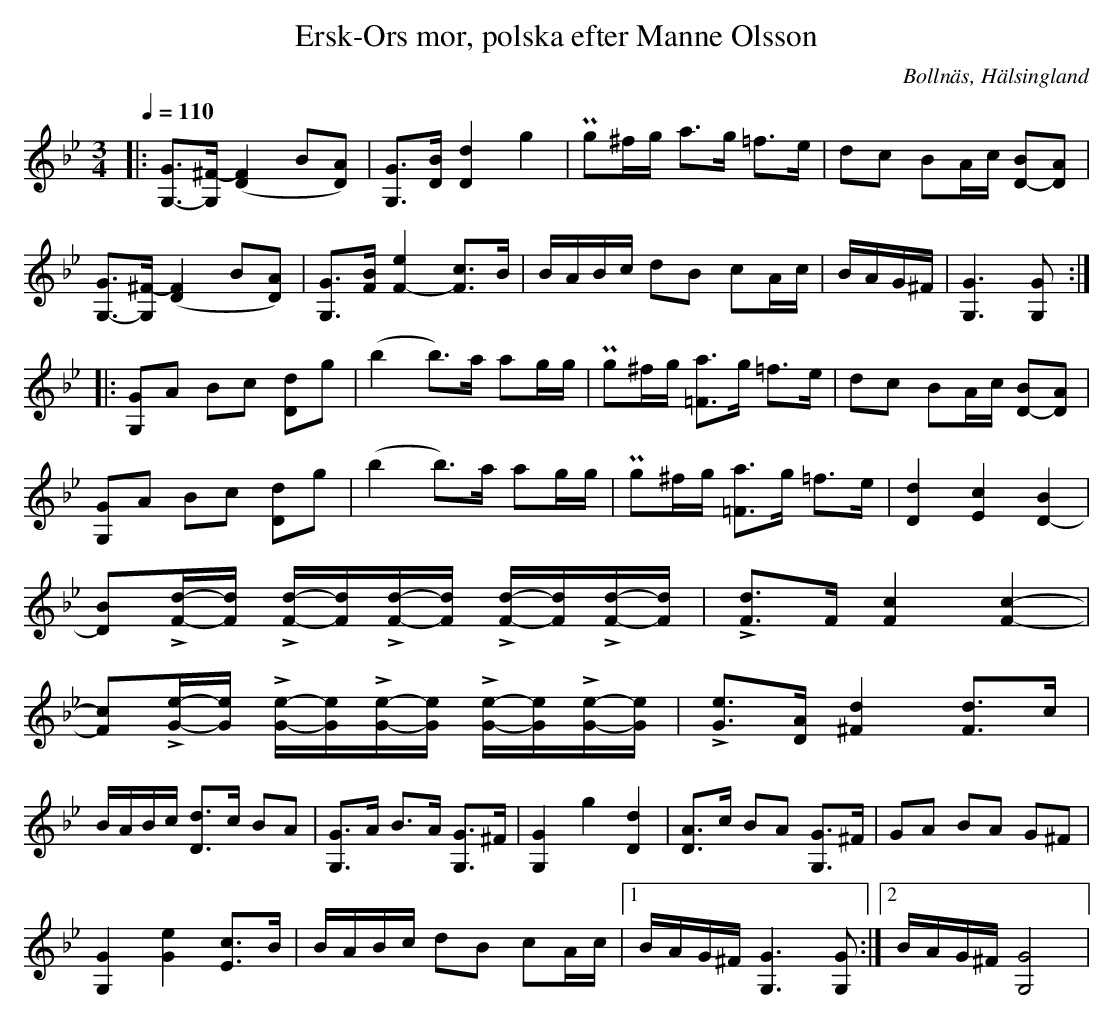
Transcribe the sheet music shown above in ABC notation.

X:1
T: Ersk-Ors mor, polska efter Manne Olsson
O:Bollnäs, Hälsingland
M:3/4
L:1/8
Q:1/4=110
K:Gm
|:[G,- G]>[G, ^F-] [F2 (D2] B[D) A]| [G, G]>[D B] [D2 d2] g2| Pg^f/g/ a>g =f>e | dc   BA/c/ [B D-][D A]|
[G,- G]>[G, ^F-] [F2 (D2] B[D) A]| [G, G]>[F B] [F2- e2] [F c]>B|B/A/B/c/  dB cA/c/  | B/A/G/^F/ |[G,3 G3] [G, G] :|
|:[G, G]A Bc [D d]g| (b2 b)>a ag/g/| Pg^f/g/  [=F a]>g =f>e | dc BA/c/ [D- B][D A]|
[G, G]A Bc [D d]g| (b2 b)>a ag/g/| Pg^f/g/  [=F a]>g =f>e | [D2 d2][E2 c2] [D2- B2]|
[D B]L[F/d/]-[F/d/] L[F/d/]-[F/d/]L[F/d/]-[F/d/] L[F/d/]-[F/d/]L[F/d/]-[F/d/]|L[F d]>F [F2 c2] [F2 c2]-|
[F c]L[G/e/]-[G/e/] L[G/e/]-[G/e/]L[G/e/]-[G/e/] L[G/e/]-[G/e/]L[G/e/]-[G/e/]|L[Ge]>[D A] [^F2 d2] [F d]>c|
B/A/B/c/ [D d]>c BA|[G, G]>A B>A [G, G]>^F|[G,2 G2] g2 [D2 d2]|[D A]>c BA [G, G]>^F|GA BA G^F|
[G,2 G2] [G2 e2] [E c]>B|B/A/B/c/ dB cA/c/|1 B/A/G/^F/ [G,3 G3][G, G]:|2 B/A/G/^F/ [G,4 G4]|
